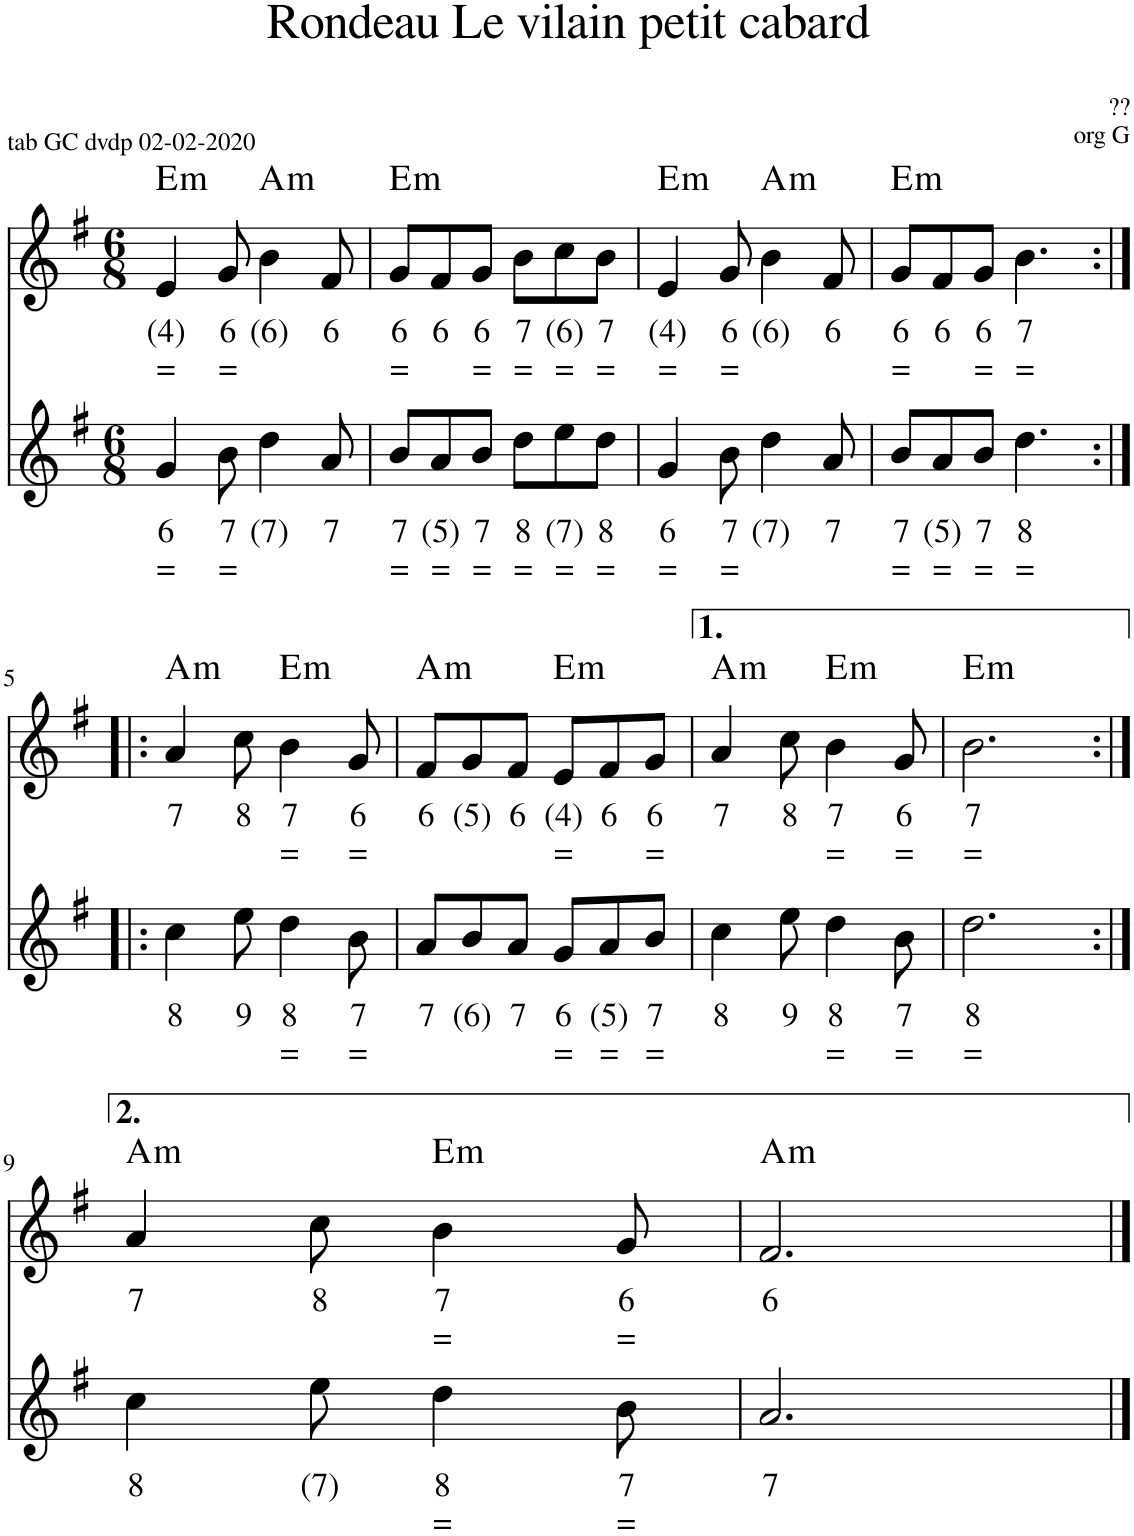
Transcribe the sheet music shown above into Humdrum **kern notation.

**kern	**text	**text	**kern	**text	**text	**harte
*part2	*part2	*part2	*part1	*part1	*part1	*part1
*staff2	*staff2	*staff2	*staff1	*staff1	*staff1	*
*I"Stem	*	*	*I"Stem	*	*	*
*clefG2	*	*	*clefG2	*	*	*
*k[f#]	*	*	*k[f#]	*	*	*
*M6/8	*	*	*M6/8	*	*	*
=1	=1	=1	=1	=1	=1	=1
!	!LO:LY:b	!LO:LY:b	!	!LO:LY:b	!LO:LY:b	!LO:H:kt=m
4g/	6	=	4e/	(4)	=	E:min
!	!LO:LY:b	!LO:LY:b	!	!LO:LY:b	!LO:LY:b	!
8b\	7	=	8g/	6	=	.
!	!LO:LY:b	!	!	!LO:LY:b	!	!LO:H:kt=m
4dd\	(7)	.	4b\	(6)	.	A:min
!	!LO:LY:b	!	!	!LO:LY:b	!	!
8a/	7	.	8f#/	6	.	.
=2	=2	=2	=2	=2	=2	=2
!	!LO:LY:b	!LO:LY:b	!	!LO:LY:b	!LO:LY:b	!LO:H:kt=m
8b/L	7	=	8g/L	6	=	E:min
!	!LO:LY:b	!LO:LY:b	!	!LO:LY:b	!	!
8a/	(5)	=	8f#/	6	.	.
!	!LO:LY:b	!LO:LY:b	!	!LO:LY:b	!LO:LY:b	!
8b/J	7	=	8g/J	6	=	.
!	!LO:LY:b	!LO:LY:b	!	!LO:LY:b	!LO:LY:b	!
8dd\L	8	=	8b\L	7	=	.
!	!LO:LY:b	!LO:LY:b	!	!LO:LY:b	!LO:LY:b	!
8ee\	(7)	=	8cc\	(6)	=	.
!	!LO:LY:b	!LO:LY:b	!	!LO:LY:b	!LO:LY:b	!
8dd\J	8	=	8b\J	7	=	.
=3	=3	=3	=3	=3	=3	=3
!	!LO:LY:b	!LO:LY:b	!	!LO:LY:b	!LO:LY:b	!LO:H:kt=m
4g/	6	=	4e/	(4)	=	E:min
!	!LO:LY:b	!LO:LY:b	!	!LO:LY:b	!LO:LY:b	!
8b\	7	=	8g/	6	=	.
!	!LO:LY:b	!	!	!LO:LY:b	!	!LO:H:kt=m
4dd\	(7)	.	4b\	(6)	.	A:min
!	!LO:LY:b	!	!	!LO:LY:b	!	!
8a/	7	.	8f#/	6	.	.
=4	=4	=4	=4	=4	=4	=4
!	!LO:LY:b	!LO:LY:b	!	!LO:LY:b	!LO:LY:b	!LO:H:kt=m
8b/L	7	=	8g/L	6	=	E:min
!	!LO:LY:b	!LO:LY:b	!	!LO:LY:b	!	!
8a/	(5)	=	8f#/	6	.	.
!	!LO:LY:b	!LO:LY:b	!	!LO:LY:b	!LO:LY:b	!
8b/J	7	=	8g/J	6	=	.
!	!LO:LY:b	!LO:LY:b	!	!LO:LY:b	!LO:LY:b	!
4.dd\	8	=	4.b\	7	=	.
!!LO:LB:g=z
=5:|!|:	=5:|!|:	=5:|!|:	=5:|!|:	=5:|!|:	=5:|!|:	=5:|!|:
!	!LO:LY:b	!	!	!LO:LY:b	!	!LO:H:kt=m
4cc\	8	.	4a/	7	.	A:min
!	!LO:LY:b	!	!	!LO:LY:b	!	!
8ee\	9	.	8cc\	8	.	.
!	!LO:LY:b	!LO:LY:b	!	!LO:LY:b	!LO:LY:b	!LO:H:kt=m
4dd\	8	=	4b\	7	=	E:min
!	!LO:LY:b	!LO:LY:b	!	!LO:LY:b	!LO:LY:b	!
8b\	7	=	8g/	6	=	.
=6	=6	=6	=6	=6	=6	=6
!	!LO:LY:b	!	!	!LO:LY:b	!	!LO:H:kt=m
8a/L	7	.	8f#/L	6	.	A:min
!	!LO:LY:b	!	!	!LO:LY:b	!	!
8b/	(6)	.	8g/	(5)	.	.
!	!LO:LY:b	!	!	!LO:LY:b	!	!
8a/J	7	.	8f#/J	6	.	.
!	!LO:LY:b	!LO:LY:b	!	!LO:LY:b	!LO:LY:b	!LO:H:kt=m
8g/L	6	=	8e/L	(4)	=	E:min
!	!LO:LY:b	!LO:LY:b	!	!LO:LY:b	!	!
8a/	(5)	=	8f#/	6	.	.
!	!LO:LY:b	!LO:LY:b	!	!LO:LY:b	!LO:LY:b	!
8b/J	7	=	8g/J	6	=	.
=7	=7	=7	=7	=7	=7	=7
!	!LO:LY:b	!	!	!LO:LY:b	!	!LO:H:kt=m
4cc\	8	.	4a/	7	.	A:min
!	!LO:LY:b	!	!	!LO:LY:b	!	!
8ee\	9	.	8cc\	8	.	.
!	!LO:LY:b	!LO:LY:b	!	!LO:LY:b	!LO:LY:b	!LO:H:kt=m
4dd\	8	=	4b\	7	=	E:min
!	!LO:LY:b	!LO:LY:b	!	!LO:LY:b	!LO:LY:b	!
8b\	7	=	8g/	6	=	.
=8	=8	=8	=8	=8	=8	=8
!	!LO:LY:b	!LO:LY:b	!	!LO:LY:b	!LO:LY:b	!LO:H:kt=m
2.dd\	8	=	2.b\	7	=	E:min
!!LO:LB:g=z
=9:|!	=9:|!	=9:|!	=9:|!	=9:|!	=9:|!	=9:|!
!	!LO:LY:b	!	!	!LO:LY:b	!	!LO:H:kt=m
4cc\	8	.	4a/	7	.	A:min
!	!LO:LY:b	!	!	!LO:LY:b	!	!
8ee\	(7)	.	8cc\	8	.	.
!	!LO:LY:b	!LO:LY:b	!	!LO:LY:b	!LO:LY:b	!LO:H:kt=m
4dd\	8	=	4b\	7	=	E:min
!	!LO:LY:b	!LO:LY:b	!	!LO:LY:b	!LO:LY:b	!
8b\	7	=	8g/	6	=	.
=10	=10	=10	=10	=10	=10	=10
!	!LO:LY:b	!	!	!LO:LY:b	!	!LO:H:kt=m
2.a/	7	.	2.f#/	6	.	A:min
==	==	==	==	==	==	==
*-	*-	*-	*-	*-	*-	*-
